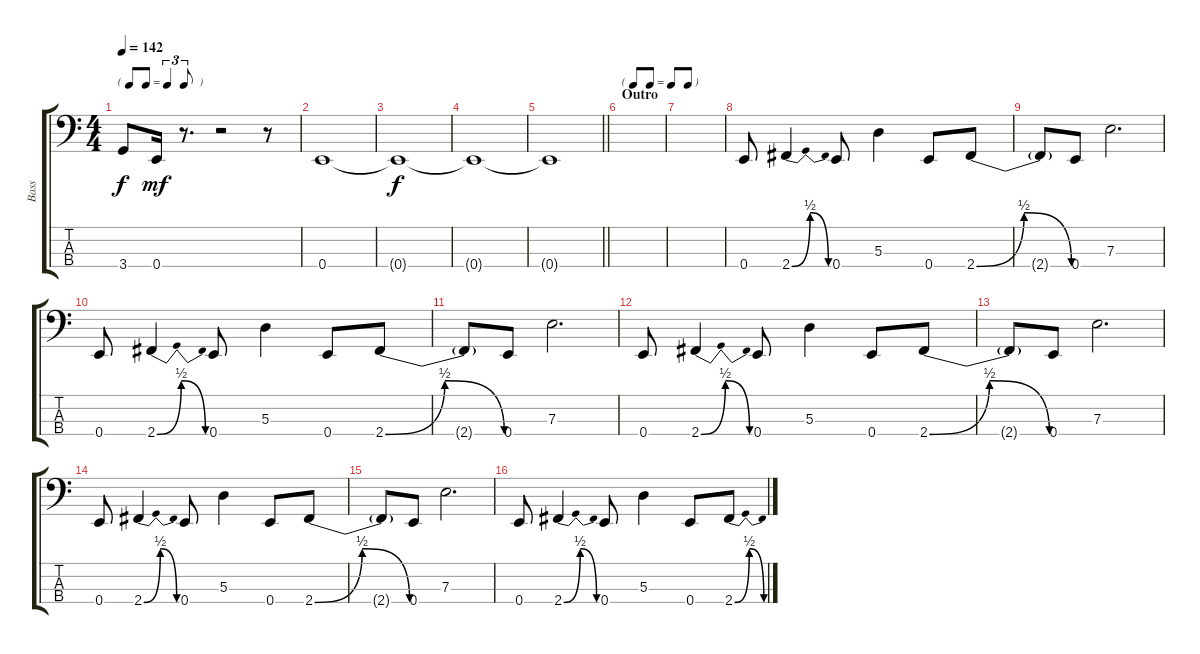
\track ("Bass" "Bass") {instrument electricbassfinger}
\staff {score tabs}
\tuning (G2 D2 A1 E1) {hide}
\ts (4 4)
\tf triplet8th
\tempo 142
\clef f4
\ks c
3.4{t}.8{dy f} 0.4.16{dy mf} r.8{d} r.2 r.8 |
0.4.1 |
0.4{t}.1{dy f} |
0.4{t}.1 |
\barLineRight lightlight
0.4{t}.1 |
\tf none
\section ("" "Outro")
|
|
0.4.8 2.4{be (bendrelease 0 0 15 2 45 2 60 0)}.4 0.4.8 5.3.4 0.4.8 2.4{be (bendrelease 0 0 15 2 45 2 60 0)}.8 |
2.4{t}.8 0.4.8 7.3.2{d} |
0.4.8 2.4{be (bendrelease 0 0 15 2 45 2 60 0)}.4 0.4.8 5.3.4 0.4.8 2.4{be (bendrelease 0 0 15 2 45 2 60 0)}.8 |
2.4{t}.8 0.4.8 7.3.2{d} |
0.4.8 2.4{be (bendrelease 0 0 15 2 45 2 60 0)}.4 0.4.8 5.3.4 0.4.8 2.4{be (bendrelease 0 0 15 2 45 2 60 0)}.8 |
2.4{t}.8 0.4.8 7.3.2{d} |
0.4.8 2.4{be (bendrelease 0 0 15 2 45 2 60 0)}.4 0.4.8 5.3.4 0.4.8 2.4{be (bendrelease 0 0 15 2 45 2 60 0)}.8 |
2.4{t}.8 0.4.8 7.3.2{d} |
0.4.8 2.4{be (bendrelease 0 0 15 2 45 2 60 0)}.4 0.4.8 5.3.4 0.4.8 2.4{be (bendrelease 0 0 15 2 45 2 60 0)}.8
